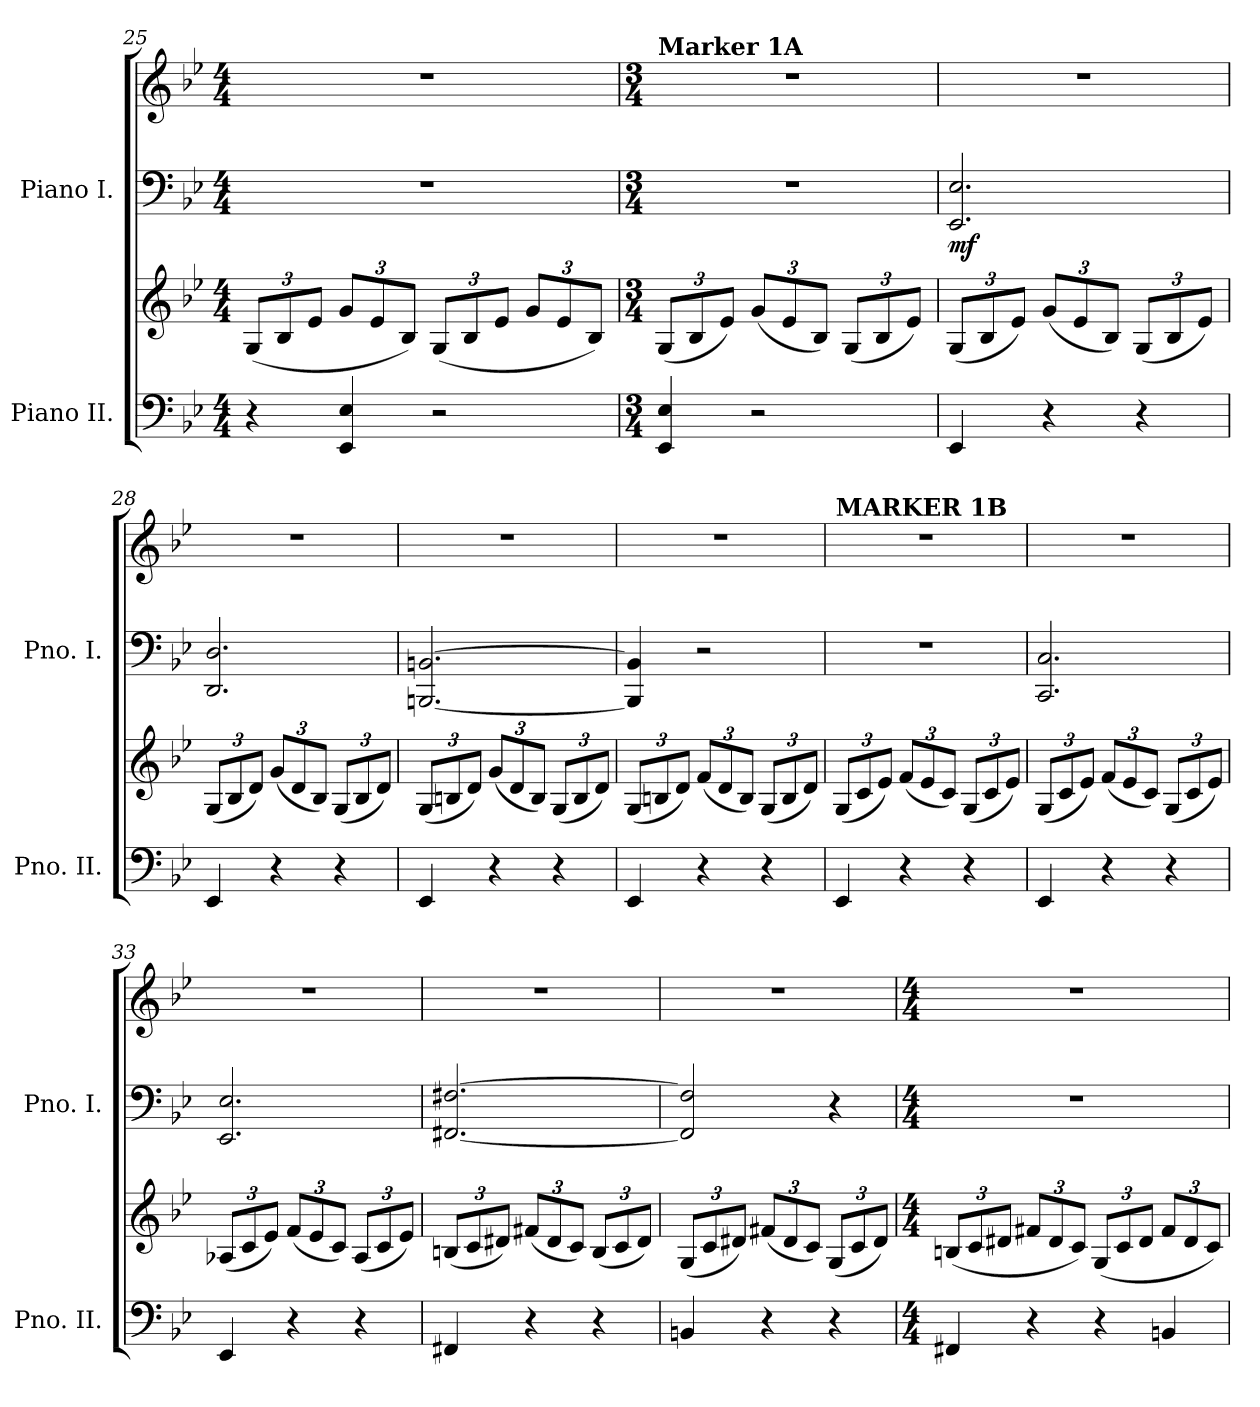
**kern	**kern	**kern	**kern	**dynam
*part2	*part2	*part1	*part1	*part1
*staff4	*staff3	*staff2	*staff1	*staff1/2
*I"Piano II.	*	*I"Piano I.	*	*
*I'Pno. II.	*	*I'Pno. I.	*	*
*clefF4	*clefG2	*clefF4	*clefG2	*
*k[b-e-]	*k[b-e-]	*k[b-e-]	*k[b-e-]	*
*M4/4	*M4/4	*M4/4	*M4/4	*
*	*Xbrackettup	*	*	*
=25	=25	=25	=25	=25
4r	(12G/L	1r	1r	.
.	12B-/	.	.	.
.	12e-/J	.	.	.
4EE-/ 4E-/	12g/L	.	.	.
.	12e-/	.	.	.
.	12B-/J)	.	.	.
2r	(12G/L	.	.	.
.	12B-/	.	.	.
.	12e-/J	.	.	.
.	12g/L	.	.	.
.	12e-/	.	.	.
.	12B-/J)	.	.	.
=26	=26	=26	=26	=26
*M3/4	*M3/4	*M3/4	*M3/4	*
!	!	!	!LO:TX:a:B:t=Marker 1A	!
4EE-/ 4E-/	(12G/L	2.r	2.r	.
.	12B-/	.	.	.
.	12e-/J)	.	.	.
2r	(12g/L	.	.	.
.	12e-/	.	.	.
.	12B-/J)	.	.	.
.	(12G/L	.	.	.
.	12B-/	.	.	.
.	12e-/J)	.	.	.
!!LO:LB:g=z
=27	=27	=27	=27	=27
!	!	!	!	!LO:DY:b=2
4EE-/	(12G/L	2.EE-/ 2.E-/	2.r	mf
.	12B-/	.	.	.
.	12e-/J)	.	.	.
4r	(12g/L	.	.	.
.	12e-/	.	.	.
.	12B-/J)	.	.	.
4r	(12G/L	.	.	.
.	12B-/	.	.	.
.	12e-/J)	.	.	.
=28	=28	=28	=28	=28
4EE-/	(12G/L	2.DD/ 2.D/	2.r	.
.	12B-/	.	.	.
.	12d/J)	.	.	.
4r	(12g/L	.	.	.
.	12d/	.	.	.
.	12B-/J)	.	.	.
4r	(12G/L	.	.	.
.	12B-/	.	.	.
.	12d/J)	.	.	.
=29	=29	=29	=29	=29
4EE-/	(12G/L	[2.BBBn/ [2.BBn/	2.r	.
.	12Bn/	.	.	.
.	12d/J)	.	.	.
4r	(12g/L	.	.	.
.	12d/	.	.	.
.	12B/J)	.	.	.
4r	(12G/L	.	.	.
.	12B/	.	.	.
.	12d/J)	.	.	.
=30	=30	=30	=30	=30
4EE-/	(12G/L	4BBB/] 4BB/]	2.r	.
.	12Bn/	.	.	.
.	12d/J)	.	.	.
4r	(12f/L	2r	.	.
.	12d/	.	.	.
.	12B/J)	.	.	.
4r	(12G/L	.	.	.
.	12B/	.	.	.
.	12d/J)	.	.	.
=31	=31	=31	=31	=31
!	!	!	!LO:TX:a:B:t=MARKER 1B	!
4EE-/	(12G/L	2.r	2.r	.
.	12c/	.	.	.
.	12e-/J)	.	.	.
4r	(12f/L	.	.	.
.	12e-/	.	.	.
.	12c/J)	.	.	.
4r	(12G/L	.	.	.
.	12c/	.	.	.
.	12e-/J)	.	.	.
=32	=32	=32	=32	=32
4EE-/	(12G/L	2.CC/ 2.C/	2.r	.
.	12c/	.	.	.
.	12e-/J)	.	.	.
4r	(12f/L	.	.	.
.	12e-/	.	.	.
.	12c/J)	.	.	.
4r	(12G/L	.	.	.
.	12c/	.	.	.
.	12e-/J)	.	.	.
!!LO:LB:g=z
=33	=33	=33	=33	=33
4EE-/	(12A-X/L	2.EE-/ 2.E-/	2.r	.
.	12c/	.	.	.
.	12e-/J)	.	.	.
4r	(12f/L	.	.	.
.	12e-/	.	.	.
.	12c/J)	.	.	.
4r	(12A-/L	.	.	.
.	12c/	.	.	.
.	12e-/J)	.	.	.
=34	=34	=34	=34	=34
4FF#X/	(12Bn/L	[2.FF#X/ [2.F#X/	2.r	.
.	12c/	.	.	.
.	12d#X/J)	.	.	.
4r	(12f#X/L	.	.	.
.	12d#/	.	.	.
.	12c/J)	.	.	.
4r	(12B/L	.	.	.
.	12c/	.	.	.
.	12d#/J)	.	.	.
=35	=35	=35	=35	=35
4BBn/	(12G/L	2FF#/] 2F#/]	2.r	.
.	12c/	.	.	.
.	12d#X/J)	.	.	.
4r	(12f#X/L	.	.	.
.	12d#/	.	.	.
.	12c/J)	.	.	.
4r	(12G/L	4r	.	.
.	12c/	.	.	.
.	12d#/J)	.	.	.
=36	=36	=36	=36	=36
*M4/4	*M4/4	*M4/4	*M4/4	*
4FF#X/	(12Bn/L	1r	1r	.
.	12c/	.	.	.
.	12d#X/J	.	.	.
4r	12f#X/L	.	.	.
.	12d#/	.	.	.
.	12c/J)	.	.	.
4r	(12G/L	.	.	.
.	12c/	.	.	.
.	12d#/J	.	.	.
4BBn/	12f#/L	.	.	.
.	12d#/	.	.	.
.	12c/J)	.	.	.
=	=	=	=	=
*-	*-	*-	*-	*-
